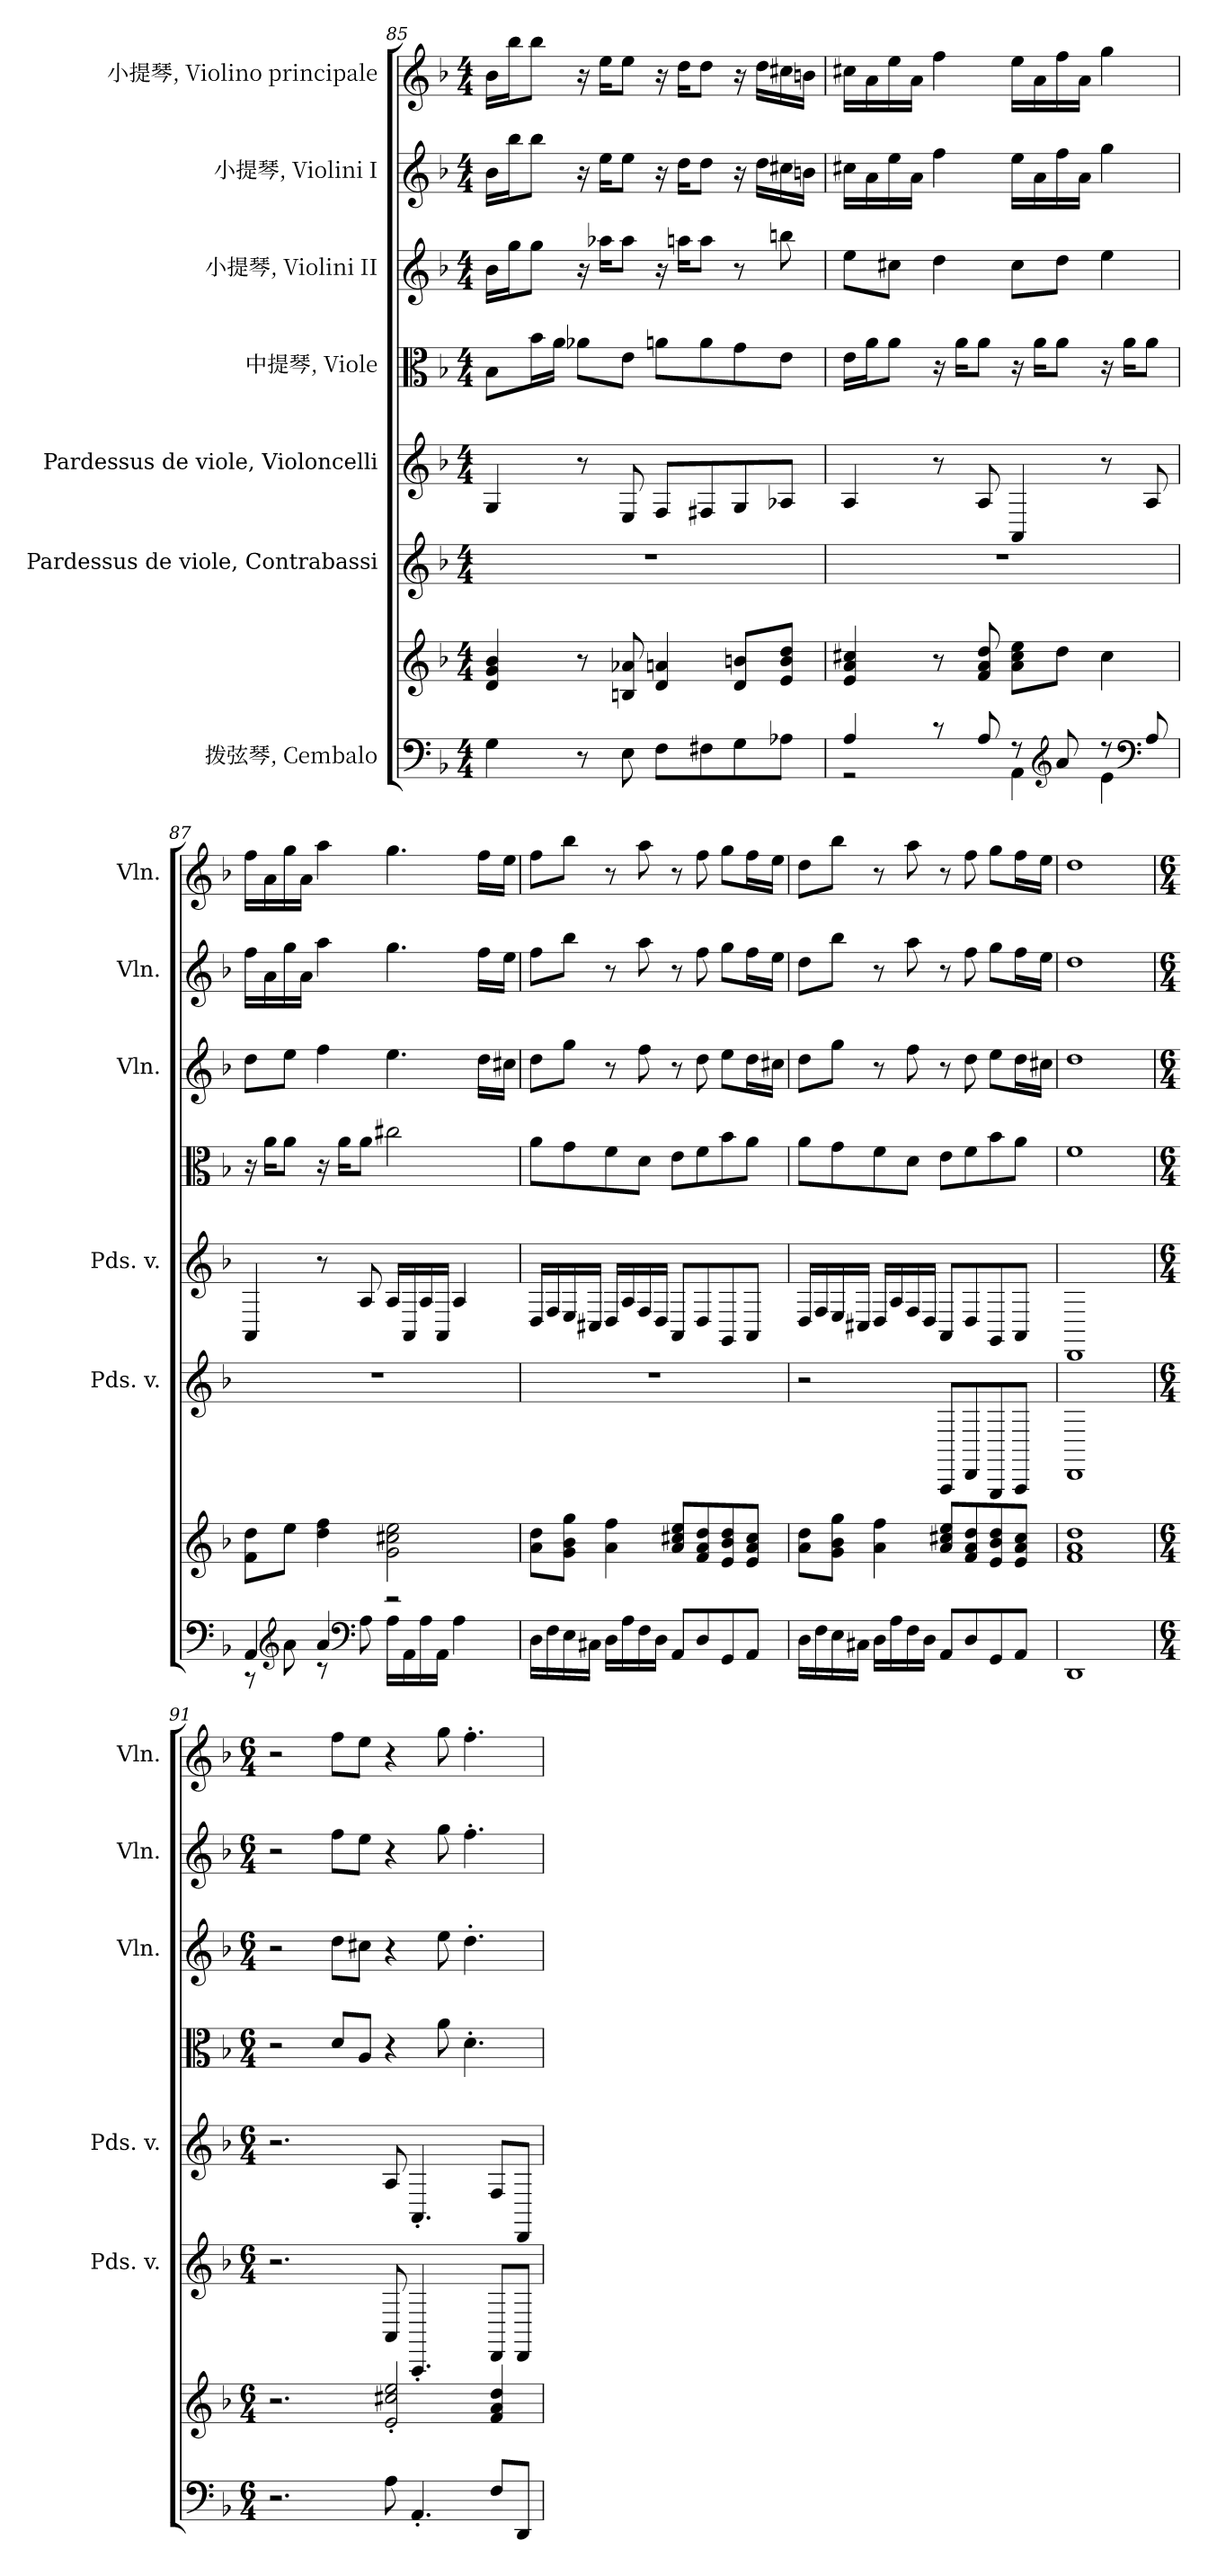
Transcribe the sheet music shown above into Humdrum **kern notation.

**kern	**kern	**kern	**kern	**kern	**kern	**kern	**kern
*part7	*part7	*part6	*part5	*part4	*part3	*part2	*part1
*staff8	*staff7	*staff6	*staff5	*staff4	*staff3	*staff2	*staff1
*I"拨弦琴, Cembalo	*	*I"Pardessus de viole, Contrabassi	*I"Pardessus de viole, Violoncelli	*I"中提琴, Viole	*I"小提琴, Violini II	*I"小提琴, Violini I	*I"小提琴, Violino principale
*	*	*I'Pds. v.	*I'Pds. v.	*	*I'Vln.	*I'Vln.	*I'Vln.
*clefF4	*clefG2	*clefG2	*clefG2	*clefC3	*clefG2	*clefG2	*clefG2
*k[b-]	*k[b-]	*k[b-]	*k[b-]	*k[b-]	*k[b-]	*k[b-]	*k[b-]
*M4/4	*M4/4	*M4/4	*M4/4	*M4/4	*M4/4	*M4/4	*M4/4
=85	=85	=85	=85	=85	=85	=85	=85
4G\	4d/ 4g/ 4b-/	1r	4G/	8B-\L	16b-\LL	16b-\LL	16b-\LL
.	.	.	.	.	16gg\J	16bb-\J	16bb-\J
.	.	.	.	16b-\L	8gg\J	8bb-\J	8bb-\J
.	.	.	.	16a\JJ	.	.	.
8r	8r	.	8r	8a-X\L	16r	16r	16r
.	.	.	.	.	16aa-X\KL	16ee\KL	16ee\KL
8E\	8Bn/ 8a-X/	.	8E/	8e\J	8aa-\J	8ee\J	8ee\J
8F\L	4d/ 4an/	.	8F/L	8an\L	16r	16r	16r
.	.	.	.	.	16aan\KL	16dd\KL	16dd\KL
8F#X\	.	.	8F#X/	8a\	8aa\J	8dd\J	8dd\J
8G\	8d/ 8bn/L	.	8G/	8g\	8r	16r	16r
.	.	.	.	.	.	16dd\LL	16dd\LL
8A-X\J	8e/ 8b/ 8dd/J	.	8A-X/J	8e\J	8bbn\	16cc#X\	16cc#X\
.	.	.	.	.	.	16bn\JJ	16bn\JJ
!!LO:PB:g=z
=86	=86	=86	=86	=86	=86	=86	=86
*^	*	*	*	*	*	*	*
4A/	2r	4e/ 4a/ 4cc#X/	1r	4A/	16e\LL	8ee\L	16cc#X\LL	16cc#X\LL
.	.	.	.	.	16a\J	.	16a\	16a\
.	.	.	.	.	8a\J	8cc#X\J	16ee\	16ee\
.	.	.	.	.	.	.	16a\JJ	16a\JJ
8r	.	8r	.	8r	16r	4dd\	4ff\	4ff\
.	.	.	.	.	16a\KL	.	.	.
8A/	.	8f/ 8a/ 8dd/	.	8A/	8a\J	.	.	.
8r	4AA\	8a\ 8cc#\ 8ee\L	.	4AA/	16r	8cc#\L	16ee\LL	16ee\LL
.	.	.	.	.	16a\KL	.	16a\	16a\
*clefG2	*	*	*	*	*	*	*	*
8a/	.	8dd\J	.	.	8a\J	8dd\J	16ff\	16ff\
.	.	.	.	.	.	.	16a\JJ	16a\JJ
8r	4e\	4cc#\	.	8r	16r	4ee\	4gg\	4gg\
.	.	.	.	.	16a\KL	.	.	.
*clefF4	*	*	*	*	*	*	*	*
8A/	.	.	.	8A/	8a\J	.	.	.
=87	=87	=87	=87	=87	=87	=87	=87	=87
4AA/	8r	8f\ 8dd\L	1r	4AA/	16r	8dd\L	16ff\LL	16ff\LL
.	.	.	.	.	16a\KL	.	16a\	16a\
*clefG2	*	*	*	*	*	*	*	*
.	8a\	8ee\J	.	.	8a\J	8ee\J	16gg\	16gg\
.	.	.	.	.	.	.	16a\JJ	16a\JJ
4a/	8r	4dd\ 4ff\	.	8r	16r	4ff\	4aa\	4aa\
.	.	.	.	.	16a\KL	.	.	.
*clefF4	*	*	*	*	*	*	*	*
.	8A\	.	.	8A/	8a\J	.	.	.
2r	16A\LL	2g\ 2cc#X\ 2ee\	.	16A/LL	2cc#X\	4.ee\	4.gg\	4.gg\
.	16AA\	.	.	16AA/	.	.	.	.
.	16A\	.	.	16A/	.	.	.	.
.	16AA\JJ	.	.	16AA/JJ	.	.	.	.
.	4A\	.	.	4A/	.	.	.	.
.	.	.	.	.	.	16dd\LL	16ff\LL	16ff\LL
.	.	.	.	.	.	16cc#X\JJ	16ee\JJ	16ee\JJ
*v	*v	*	*	*	*	*	*	*
!!LO:PB:g=z
=88	=88	=88	=88	=88	=88	=88	=88
16D\LL	8a\ 8dd\L	1r	16D/LL	8a\L	8dd\L	8ff\L	8ff\L
16F\	.	.	16F/	.	.	.	.
16E\	8g\ 8b-\ 8gg\J	.	16E/	8g\	8gg\J	8bb-\J	8bb-\J
16C#X\JJ	.	.	16C#X/JJ	.	.	.	.
16D\LL	4a\ 4ff\	.	16D/LL	8f\	8r	8r	8r
16A\	.	.	16A/	.	.	.	.
16F\	.	.	16F/	8d\J	8ff\	8aa\	8aa\
16D\JJ	.	.	16D/JJ	.	.	.	.
8AA/L	8a/ 8cc#X/ 8ee/L	.	8AA/L	8e\L	8r	8r	8r
8D/	8f/ 8a/ 8dd/	.	8D/	8f\	8dd\	8ff\	8ff\
8GG/	8e/ 8b-/ 8dd/	.	8GG/	8b-\	8ee\L	8gg\L	8gg\L
8AA/J	8e/ 8a/ 8cc#/J	.	8AA/J	8a\J	16dd\L	16ff\L	16ff\L
.	.	.	.	.	16cc#X\JJ	16ee\JJ	16ee\JJ
=89	=89	=89	=89	=89	=89	=89	=89
16D\LL	8a\ 8dd\L	2r	16D/LL	8a\L	8dd\L	8dd\L	8dd\L
16F\	.	.	16F/	.	.	.	.
16E\	8g\ 8b-\ 8gg\J	.	16E/	8g\	8gg\J	8bb-\J	8bb-\J
16C#X\JJ	.	.	16C#X/JJ	.	.	.	.
*	*	*	*	*	*	*	*MM72
16D\LL	4a\ 4ff\	.	16D/LL	8f\	8r	8r	8r
16A\	.	.	16A/	.	.	.	.
16F\	.	.	16F/	8d\J	8ff\	8aa\	8aa\
16D\JJ	.	.	16D/JJ	.	.	.	.
*	*	*	*	*	*	*	*MM55
8AA/L	8a/ 8cc#X/ 8ee/L	8AAA/L	8AA/L	8e\L	8r	8r	8r
8D/	8f/ 8a/ 8dd/	8DD/	8D/	8f\	8dd\	8ff\	8ff\
*	*	*	*	*	*	*	*MM37
8GG/	8e/ 8b-/ 8dd/	8GGG/	8GG/	8b-\	8ee\L	8gg\L	8gg\L
8AA/J	8e/ 8a/ 8cc#/J	8AAA/J	8AA/J	8a\J	16dd\L	16ff\L	16ff\L
.	.	.	.	.	16cc#X\JJ	16ee\JJ	16ee\JJ
=90	=90	=90	=90	=90	=90	=90	=90
*	*	*	*	*	*	*	*MM60
1DD	1f 1a 1dd	1DD	1DD	1f	1dd	1dd	1dd
!!LO:PB:g=z
=91	=91	=91	=91	=91	=91	=91	=91
*M6/4	*M6/4	*M6/4	*M6/4	*M6/4	*M6/4	*M6/4	*M6/4
*	*	*	*	*	*	*	*MM31
2.r	2.r	2.r	2.r	2r	2r	2r	2r
.	.	.	.	8d/L	8dd\L	8ff\L	8ff\L
.	.	.	.	8A/J	8cc#X\J	8ee\J	8ee\J
8A\	2e/' 2cc#X/' 2ee/'	8AA/	8A/	4r	4r	4r	4r
4.AA'/	.	4.AAA'/	4.AA'/	.	.	.	.
.	.	.	.	8a\	8ee\	8gg\	8gg\
.	.	.	.	4.d'\	4.dd'\	4.ff'\	4.ff'\
8F/L	4f/ 4a/ 4dd/	8DD/L	8F/L	.	.	.	.
8DD/J	.	8DD/J	8DD/J	.	.	.	.
=	=	=	=	=	=	=	=
*-	*-	*-	*-	*-	*-	*-	*-
